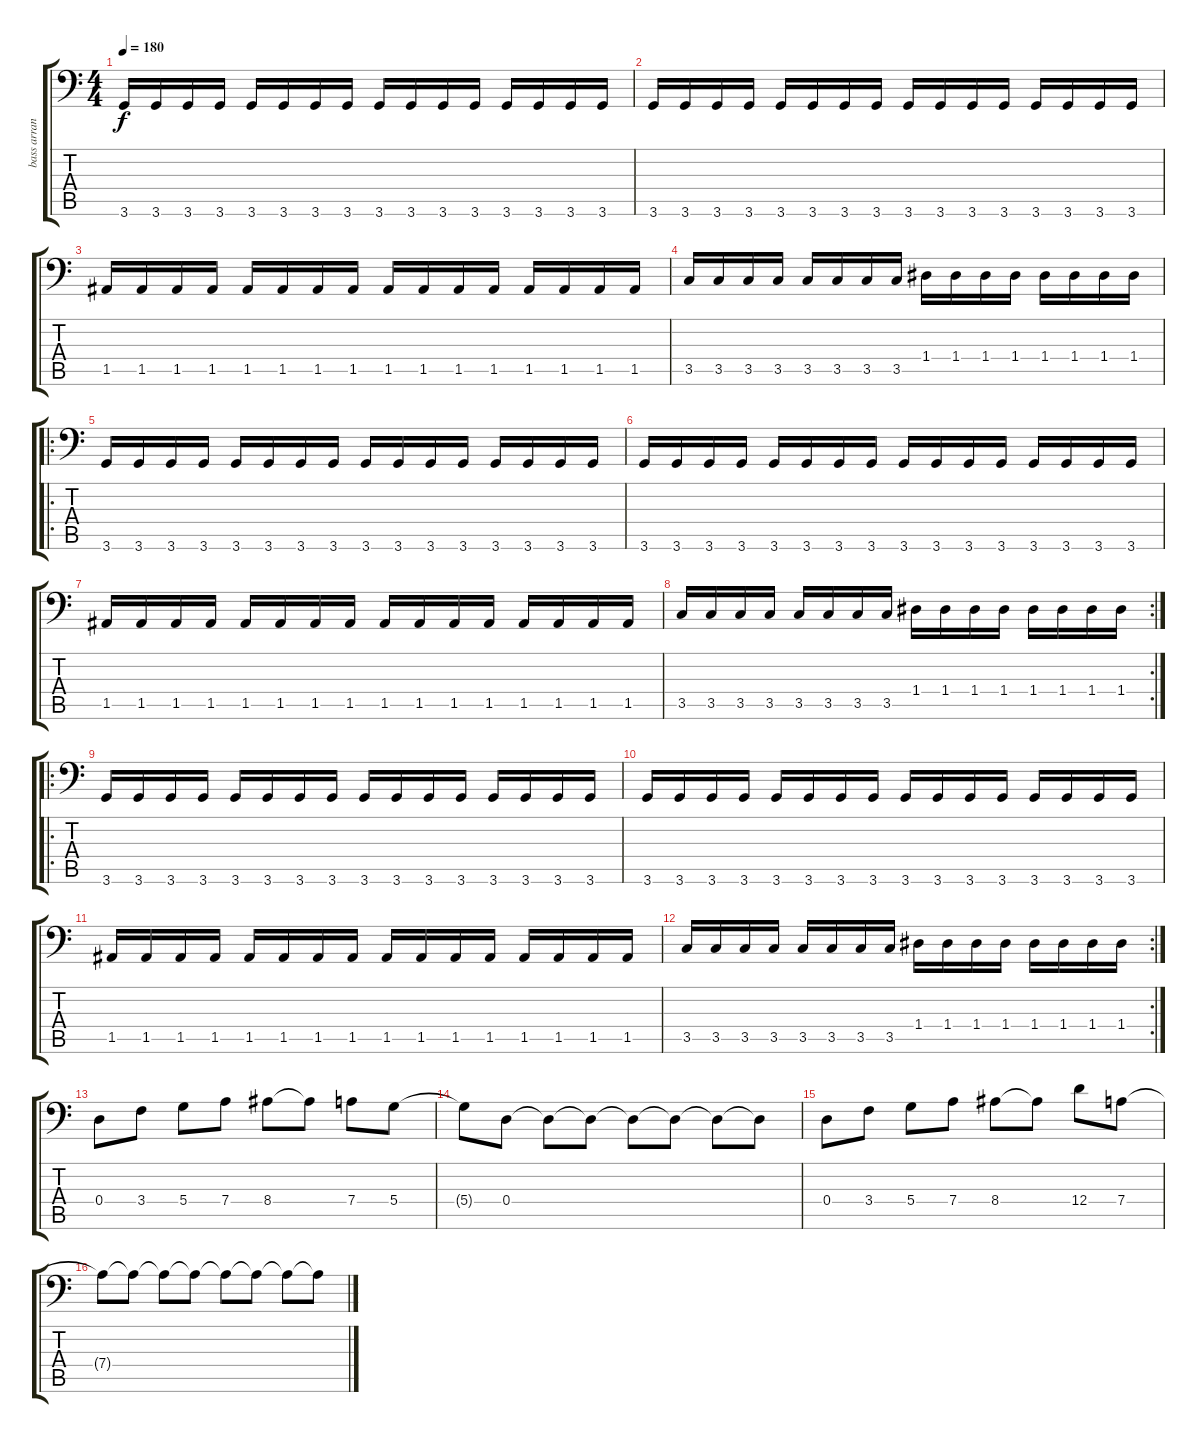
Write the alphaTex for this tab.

\track ("bass arranged to guitar" "bass arran") {instrument electricbassfinger}
\staff {score tabs}
\tuning (E3 B2 G2 D2 A1 E1) {hide}
\ts (4 4)
\tempo 180
\clef f4
\ks c
3.6.16{dy f} 3.6.16 3.6.16 3.6.16 3.6.16 3.6.16 3.6.16 3.6.16 3.6.16 3.6.16 3.6.16 3.6.16 3.6.16 3.6.16 3.6.16 3.6.16 |
3.6.16 3.6.16 3.6.16 3.6.16 3.6.16 3.6.16 3.6.16 3.6.16 3.6.16 3.6.16 3.6.16 3.6.16 3.6.16 3.6.16 3.6.16 3.6.16 |
1.5.16 1.5.16 1.5.16 1.5.16 1.5.16 1.5.16 1.5.16 1.5.16 1.5.16 1.5.16 1.5.16 1.5.16 1.5.16 1.5.16 1.5.16 1.5.16 |
3.5.16 3.5.16 3.5.16 3.5.16 3.5.16 3.5.16 3.5.16 3.5.16 1.4.16 1.4.16 1.4.16 1.4.16 1.4.16 1.4.16 1.4.16 1.4.16 |
\ro
3.6.16 3.6.16 3.6.16 3.6.16 3.6.16 3.6.16 3.6.16 3.6.16 3.6.16 3.6.16 3.6.16 3.6.16 3.6.16 3.6.16 3.6.16 3.6.16 |
3.6.16 3.6.16 3.6.16 3.6.16 3.6.16 3.6.16 3.6.16 3.6.16 3.6.16 3.6.16 3.6.16 3.6.16 3.6.16 3.6.16 3.6.16 3.6.16 |
1.5.16 1.5.16 1.5.16 1.5.16 1.5.16 1.5.16 1.5.16 1.5.16 1.5.16 1.5.16 1.5.16 1.5.16 1.5.16 1.5.16 1.5.16 1.5.16 |
\rc 2
3.5.16 3.5.16 3.5.16 3.5.16 3.5.16 3.5.16 3.5.16 3.5.16 1.4.16 1.4.16 1.4.16 1.4.16 1.4.16 1.4.16 1.4.16 1.4.16 |
\ro
3.6.16 3.6.16 3.6.16 3.6.16 3.6.16 3.6.16 3.6.16 3.6.16 3.6.16 3.6.16 3.6.16 3.6.16 3.6.16 3.6.16 3.6.16 3.6.16 |
3.6.16 3.6.16 3.6.16 3.6.16 3.6.16 3.6.16 3.6.16 3.6.16 3.6.16 3.6.16 3.6.16 3.6.16 3.6.16 3.6.16 3.6.16 3.6.16 |
1.5.16 1.5.16 1.5.16 1.5.16 1.5.16 1.5.16 1.5.16 1.5.16 1.5.16 1.5.16 1.5.16 1.5.16 1.5.16 1.5.16 1.5.16 1.5.16 |
\rc 2
3.5.16 3.5.16 3.5.16 3.5.16 3.5.16 3.5.16 3.5.16 3.5.16 1.4.16 1.4.16 1.4.16 1.4.16 1.4.16 1.4.16 1.4.16 1.4.16 |
0.4.8 3.4.8 5.4.8 7.4.8 8.4.8 8.4{t}.8 7.4.8 5.4.8 |
5.4{t}.8 0.4.8 0.4{t}.8 0.4{t}.8 0.4{t}.8 0.4{t}.8 0.4{t}.8 0.4{t}.8 |
0.4.8 3.4.8 5.4.8 7.4.8 8.4.8 8.4{t}.8 12.4.8 7.4.8 |
7.4{t}.8 7.4{t}.8 7.4{t}.8 7.4{t}.8 7.4{t}.8 7.4{t}.8 7.4{t}.8 7.4{t}.8
